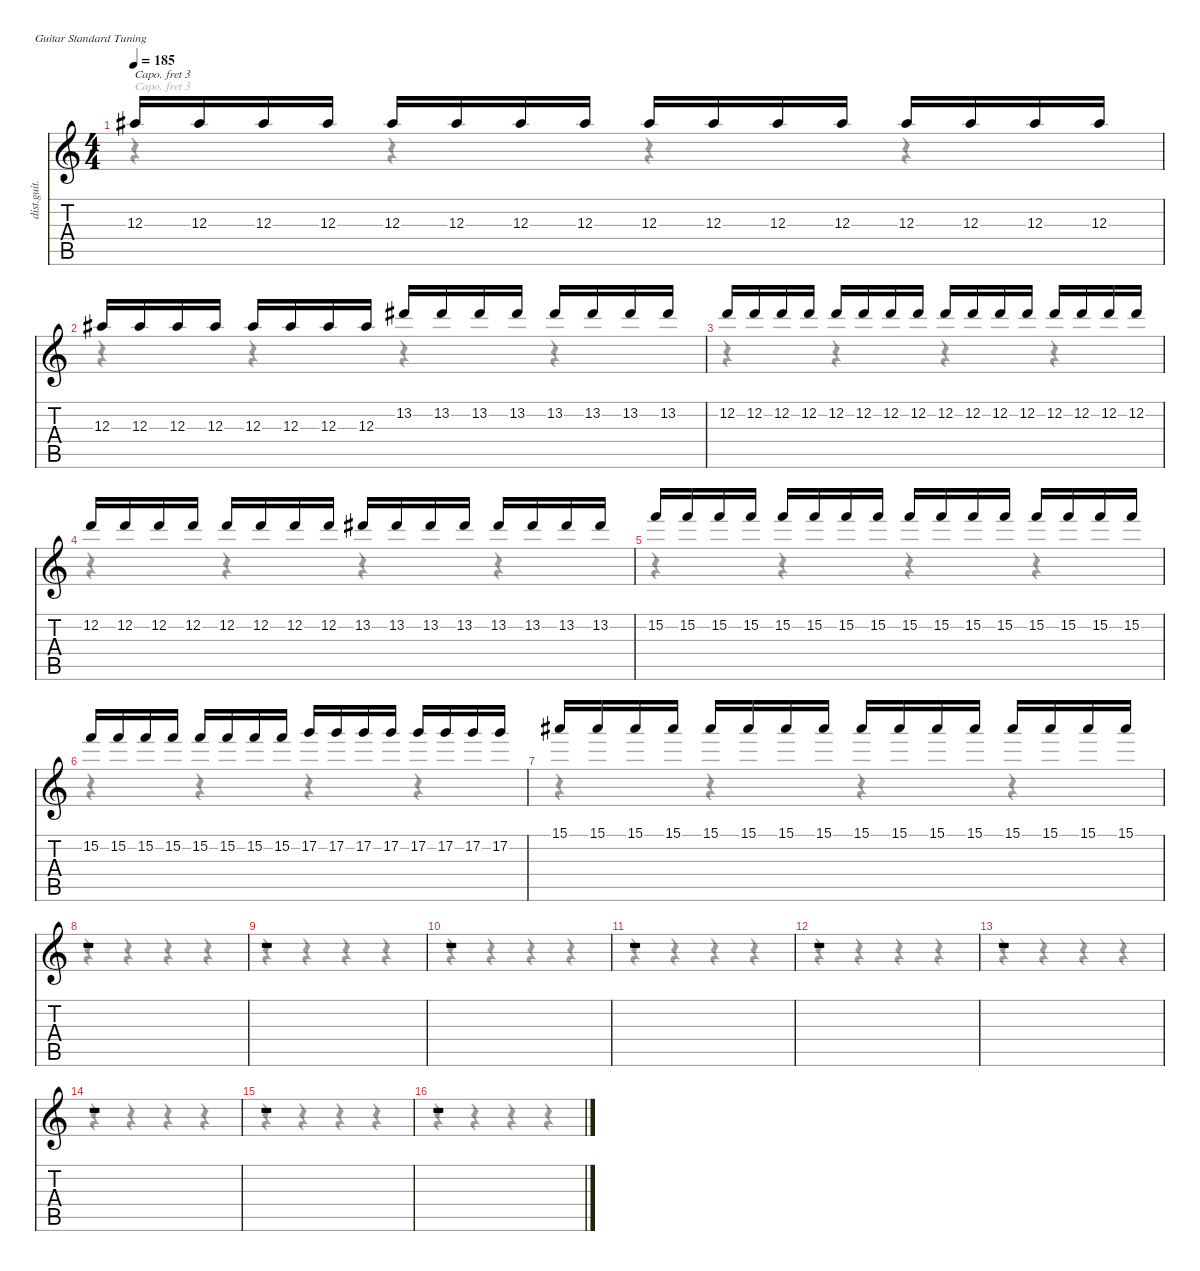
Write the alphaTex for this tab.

\defaultSystemsLayout 4
\hideDynamics
\bracketExtendMode nobrackets
\otherSystemsTrackNameOrientation horizontal
\track ("Track 3" "dist.guit.") {instrument distortionguitar}
\staff {score tabs}
\capo 3
\tuning (E4 B3 G3 D3 A2 E2)
\voice
\ts (4 4)
\tempo 185
\clef g2
\ks c
12.3{acc #}.16{dy f beam Up} 12.3{acc #}.16{beam Up} 12.3{acc #}.16{beam Up} 12.3{acc #}.16{beam Up} 12.3{acc #}.16{beam Up} 12.3{acc #}.16{beam Up} 12.3{acc #}.16{beam Up} 12.3{acc #}.16{beam Up} 12.3{acc #}.16{beam Up} 12.3{acc #}.16{beam Up} 12.3{acc #}.16{beam Up} 12.3{acc #}.16{beam Up} 12.3{acc #}.16{beam Up} 12.3{acc #}.16{beam Up} 12.3{acc #}.16{beam Up} 12.3{acc #}.16{beam Up} |
12.3{acc #}.16{beam Up} 12.3{acc #}.16{beam Up} 12.3{acc #}.16{beam Up} 12.3{acc #}.16{beam Up} 12.3{acc #}.16{beam Up} 12.3{acc #}.16{beam Up} 12.3{acc #}.16{beam Up} 12.3{acc #}.16{beam Up} 13.2{acc #}.16{beam Up} 13.2{acc #}.16{beam Up} 13.2{acc #}.16{beam Up} 13.2{acc #}.16{beam Up} 13.2{acc #}.16{beam Up} 13.2{acc #}.16{beam Up} 13.2{acc #}.16{beam Up} 13.2{acc #}.16{beam Up} |
12.2.16{beam Up} 12.2.16{beam Up} 12.2.16{beam Up} 12.2.16{beam Up} 12.2.16{beam Up} 12.2.16{beam Up} 12.2.16{beam Up} 12.2.16{beam Up} 12.2.16{beam Up} 12.2.16{beam Up} 12.2.16{beam Up} 12.2.16{beam Up} 12.2.16{beam Up} 12.2.16{beam Up} 12.2.16{beam Up} 12.2.16{beam Up} |
12.2.16{beam Up} 12.2.16{beam Up} 12.2.16{beam Up} 12.2.16{beam Up} 12.2.16{beam Up} 12.2.16{beam Up} 12.2.16{beam Up} 12.2.16{beam Up} 13.2{acc #}.16{beam Up} 13.2{acc #}.16{beam Up} 13.2{acc #}.16{beam Up} 13.2{acc #}.16{beam Up} 13.2{acc #}.16{beam Up} 13.2{acc #}.16{beam Up} 13.2{acc #}.16{beam Up} 13.2{acc #}.16{beam Up} |
15.2.16{beam Up} 15.2.16{beam Up} 15.2.16{beam Up} 15.2.16{beam Up} 15.2.16{beam Up} 15.2.16{beam Up} 15.2.16{beam Up} 15.2.16{beam Up} 15.2.16{beam Up} 15.2.16{beam Up} 15.2.16{beam Up} 15.2.16{beam Up} 15.2.16{beam Up} 15.2.16{beam Up} 15.2.16{beam Up} 15.2.16{beam Up} |
15.2.16{beam Up} 15.2.16{beam Up} 15.2.16{beam Up} 15.2.16{beam Up} 15.2.16{beam Up} 15.2.16{beam Up} 15.2.16{beam Up} 15.2.16{beam Up} 17.2.16{beam Up} 17.2.16{beam Up} 17.2.16{beam Up} 17.2.16{beam Up} 17.2.16{beam Up} 17.2.16{beam Up} 17.2.16{beam Up} 17.2.16{beam Up} |
15.1{acc #}.16{beam Up} 15.1{acc #}.16{beam Up} 15.1{acc #}.16{beam Up} 15.1{acc #}.16{beam Up} 15.1{acc #}.16{beam Up} 15.1{acc #}.16{beam Up} 15.1{acc #}.16{beam Up} 15.1{acc #}.16{beam Up} 15.1{acc #}.16{beam Up} 15.1{acc #}.16{beam Up} 15.1{acc #}.16{beam Up} 15.1{acc #}.16{beam Up} 15.1{acc #}.16{beam Up} 15.1{acc #}.16{beam Up} 15.1{acc #}.16{beam Up} 15.1{acc #}.16{beam Up} |
r.1{beam Up} |
r.1{beam Up} |
r.1{beam Up} |
r.1{beam Up} |
r.1{beam Up} |
r.1{beam Up} |
r.1{beam Up} |
r.1{beam Up} |
r.1{beam Up}
\voice
\clef g2
\ottava regular
\simile none
\ks c
r.4{dy mf beam Down} r.4{beam Down} r.4{beam Down} r.4{beam Down} |
r.4{beam Down} r.4{beam Down} r.4{beam Down} r.4{beam Down} |
r.4{beam Down} r.4{beam Down} r.4{beam Down} r.4{beam Down} |
r.4{beam Down} r.4{beam Down} r.4{beam Down} r.4{beam Down} |
r.4{beam Down} r.4{beam Down} r.4{beam Down} r.4{beam Down} |
r.4{beam Down} r.4{beam Down} r.4{beam Down} r.4{beam Down} |
r.4{beam Down} r.4{beam Down} r.4{beam Down} r.4{beam Down} |
r.4{beam Down} r.4{beam Down} r.4{beam Down} r.4{beam Down} |
r.4{beam Down} r.4{beam Down} r.4{beam Down} r.4{beam Down} |
r.4{beam Down} r.4{beam Down} r.4{beam Down} r.4{beam Down} |
r.4{beam Down} r.4{beam Down} r.4{beam Down} r.4{beam Down} |
r.4{beam Down} r.4{beam Down} r.4{beam Down} r.4{beam Down} |
r.4{beam Down} r.4{beam Down} r.4{beam Down} r.4{beam Down} |
r.4{beam Down} r.4{beam Down} r.4{beam Down} r.4{beam Down} |
r.4{beam Down} r.4{beam Down} r.4{beam Down} r.4{beam Down} |
r.4{beam Down} r.4{beam Down} r.4{beam Down} r.4{beam Down}
